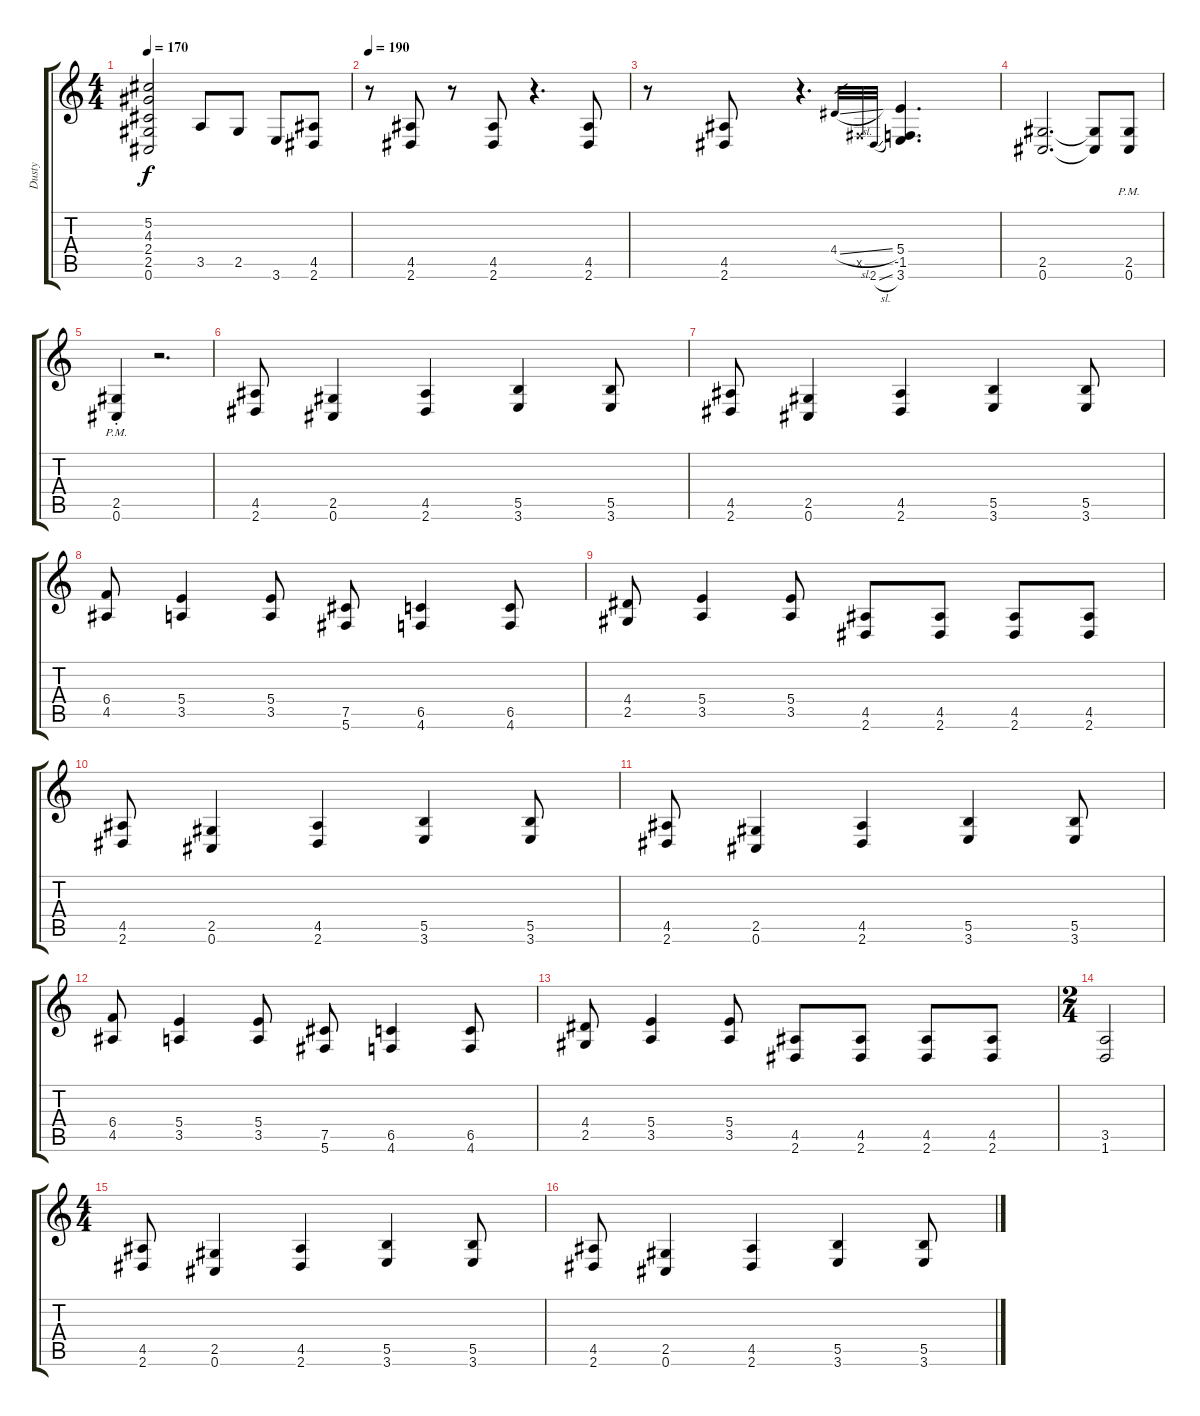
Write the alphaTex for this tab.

\track ("Dusty" "Dusty") {instrument overdrivenguitar}
\staff {score tabs}
\tuning (Db4 Ab3 E3 B2 Gb2 Db2) {hide}
\ts (4 4)
\tempo 170
\clef g2
\ks c
(5.2{t} 4.3{t} 2.4{t} 2.5{t} 0.6{t}).2{dy f} 3.5.8 2.5.8 3.6.8 (4.5 2.6).8 |
\tempo 190
r.8 (4.5 2.6).8 r.8 (4.5 2.6).8 r.4{d} (4.5 2.6).8 |
r.8 (4.5 2.6).8 r.4{d} 4.4{sl}.32{gr} 0.5{x}.32{gr} 2.6{sl}.32{gr} (5.4 -1.5 3.6).4{d} |
(2.5 0.6).2{d} (2.5{t} 0.6{t}).8 (2.5{pm} 0.6{pm}).8 |
(2.5{pm st} 0.6{pm st}).4 r.2{d} |
(4.5 2.6).8 (2.5 0.6).4 (4.5 2.6).4 (5.5 3.6).4 (5.5 3.6).8 |
(4.5 2.6).8 (2.5 0.6).4 (4.5 2.6).4 (5.5 3.6).4 (5.5 3.6).8 |
(6.4 4.5).8 (5.4 3.5).4 (5.4 3.5).8 (7.5 5.6).8 (6.5 4.6).4 (6.5 4.6).8 |
(4.4 2.5).8 (5.4 3.5).4 (5.4 3.5).8 (4.5 2.6).8 (4.5 2.6).8 (4.5 2.6).8 (4.5 2.6).8 |
(4.5 2.6).8 (2.5 0.6).4 (4.5 2.6).4 (5.5 3.6).4 (5.5 3.6).8 |
(4.5 2.6).8 (2.5 0.6).4 (4.5 2.6).4 (5.5 3.6).4 (5.5 3.6).8 |
(6.4 4.5).8 (5.4 3.5).4 (5.4 3.5).8 (7.5 5.6).8 (6.5 4.6).4 (6.5 4.6).8 |
(4.4 2.5).8 (5.4 3.5).4 (5.4 3.5).8 (4.5 2.6).8 (4.5 2.6).8 (4.5 2.6).8 (4.5 2.6).8 |
\ts (2 4)
(3.5 1.6).2 |
\ts (4 4)
(4.5 2.6).8 (2.5 0.6).4 (4.5 2.6).4 (5.5 3.6).4 (5.5 3.6).8 |
(4.5 2.6).8 (2.5 0.6).4 (4.5 2.6).4 (5.5 3.6).4 (5.5 3.6).8
